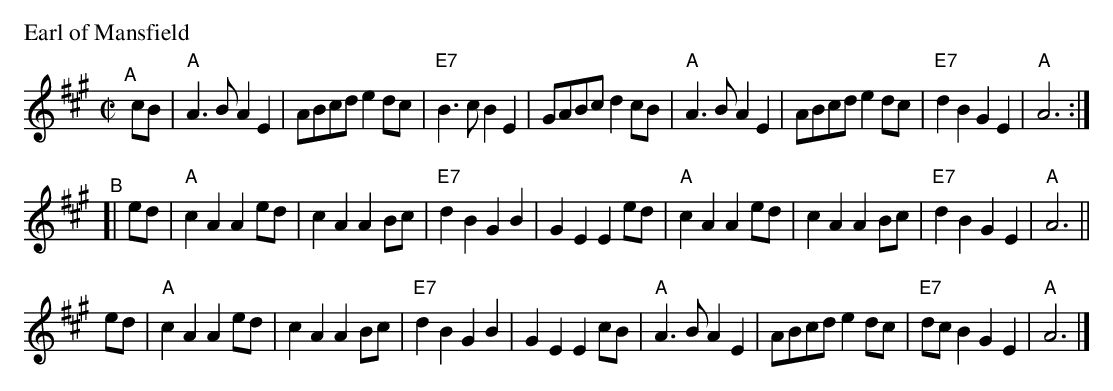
X:1
M: C|
P: Earl of Mansfield
K: A
"^A"[|] cB |\
"A"A3B  A2E2 | ABcd e2dc | "E7"B3c  B2E2 | GABc d2cB |\
"A"A3B  A2E2 | ABcd e2dc | "E7"d2B2 G2E2 | "A"A6 :|
"^B"[| ed |\
"A"c2A2 A2ed | c2A2 A2Bc | "E7"d2B2 G2B2 | G2E2 E2ed |\
"A"c2A2 A2ed | c2A2 A2Bc | "E7"d2B2 G2E2 | "A"A6 ||
ed |\
"A"c2A2 A2ed | c2A2 A2Bc | "E7"d2B2 G2B2 | G2E2 E2cB |\
"A"A3B  A2E2 | ABcd e2dc | "E7"dcB2 G2E2 | "A"A6 |]
